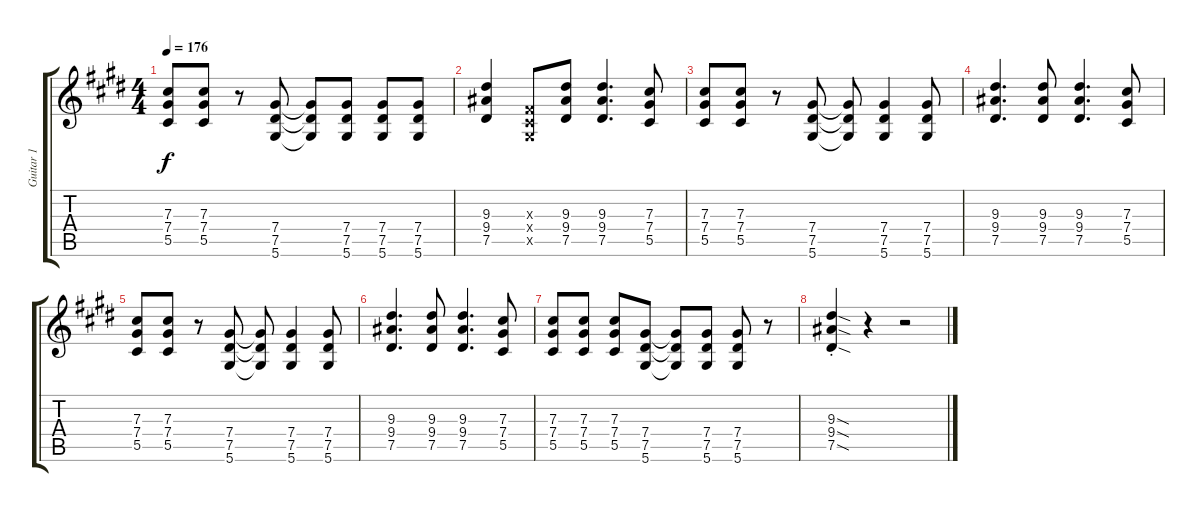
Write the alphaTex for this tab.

\track ("Guitar 1" "Guitar 1") {instrument distortionguitar}
\staff {score tabs}
\tuning (Eb4 Bb3 Gb3 Db3 Ab2 Eb2) {hide}
\ts (4 4)
\tempo 176
\clef g2
\ks e
(7.3 7.4 5.5).8{dy f} (7.3 7.4 5.5).8 r.8 (7.4 7.5 5.6).8 (7.4{t} 7.5{t} 5.6{t}).8 (7.4 7.5 5.6).8 (7.4 7.5 5.6).8 (7.4 7.5 5.6).8 |
(9.3 9.4 7.5).4 (0.3{x} 0.4{x} 0.5{x}).8 (9.3 9.4 7.5).8 (9.3 9.4 7.5).4{d} (7.3 7.4 5.5).8 |
(7.3 7.4 5.5).8 (7.3 7.4 5.5).8 r.8 (7.4 7.5 5.6).8 (7.4{t} 7.5{t} 5.6{t}).8 (7.4 7.5 5.6).4 (7.4 7.5 5.6).8 |
(9.3 9.4 7.5).4{d} (9.3 9.4 7.5).8 (9.3 9.4 7.5).4{d} (7.3 7.4 5.5).8 |
(7.3 7.4 5.5).8 (7.3 7.4 5.5).8 r.8 (7.4 7.5 5.6).8 (7.4{t} 7.5{t} 5.6{t}).8 (7.4 7.5 5.6).4 (7.4 7.5 5.6).8 |
(9.3 9.4 7.5).4{d} (9.3 9.4 7.5).8 (9.3 9.4 7.5).4{d} (7.3 7.4 5.5).8 |
(7.3 7.4 5.5).8 (7.3 7.4 5.5).8 (7.3 7.4 5.5).8 (7.4 7.5 5.6).8 (7.4{t} 7.5{t} 5.6{t}).8 (7.4 7.5 5.6).8 (7.4 7.5 5.6).8 r.8 |
(9.3{sod st} 9.4{sod st} 7.5{sod st}).4 r.4 r.2
